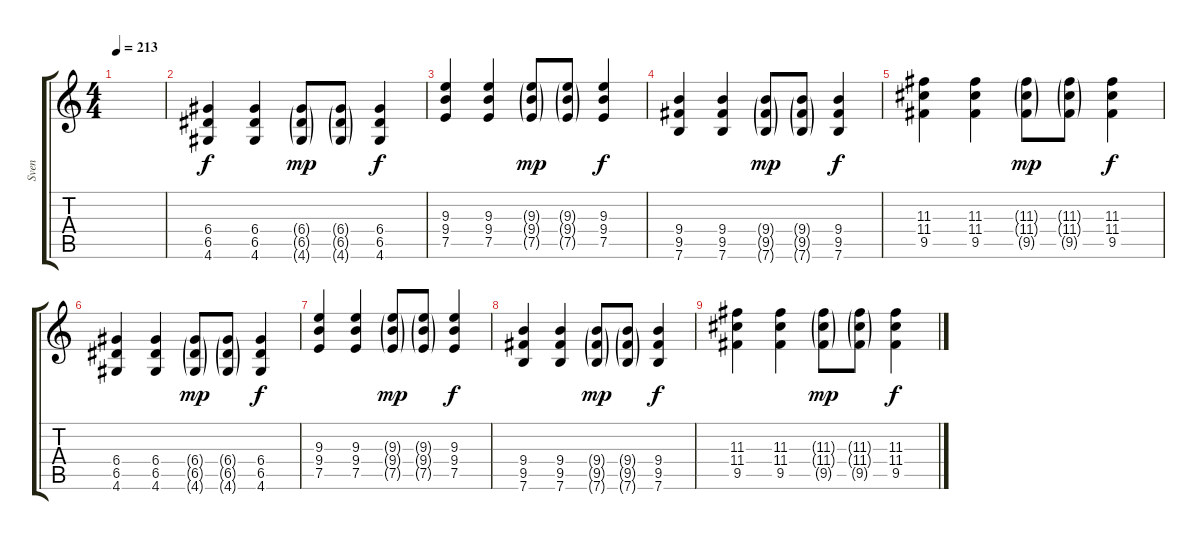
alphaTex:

\track ("Sven" "Sven") {instrument distortionguitar}
\staff {score tabs}
\tuning (E4 B3 G3 D3 A2 E2) {hide}
\ts (4 4)
\tempo 213
\clef g2
\ks c
|
(6.4 6.5 4.6).4 (6.4 6.5 4.6).4 (6.4{g} 6.5{g} 4.6{g}).8{dy mp} (6.4{g} 6.5{g} 4.6{g}).8 (6.4 6.5 4.6).4{dy f} |
(9.3 9.4 7.5).4 (9.3 9.4 7.5).4 (9.3{g} 9.4{g} 7.5{g}).8{dy mp} (9.3{g} 9.4{g} 7.5{g}).8 (9.3 9.4 7.5).4{dy f} |
(9.4 9.5 7.6).4 (9.4 9.5 7.6).4 (9.4{g} 9.5{g} 7.6{g}).8{dy mp} (9.4{g} 9.5{g} 7.6{g}).8 (9.4 9.5 7.6).4{dy f} |
(11.3 11.4 9.5).4 (11.3 11.4 9.5).4 (11.3{g} 11.4{g} 9.5{g}).8{dy mp} (11.3{g} 11.4{g} 9.5{g}).8 (11.3 11.4 9.5).4{dy f} |
(6.4 6.5 4.6).4 (6.4 6.5 4.6).4 (6.4{g} 6.5{g} 4.6{g}).8{dy mp} (6.4{g} 6.5{g} 4.6{g}).8 (6.4 6.5 4.6).4{dy f} |
(9.3 9.4 7.5).4 (9.3 9.4 7.5).4 (9.3{g} 9.4{g} 7.5{g}).8{dy mp} (9.3{g} 9.4{g} 7.5{g}).8 (9.3 9.4 7.5).4{dy f} |
(9.4 9.5 7.6).4 (9.4 9.5 7.6).4 (9.4{g} 9.5{g} 7.6{g}).8{dy mp} (9.4{g} 9.5{g} 7.6{g}).8 (9.4 9.5 7.6).4{dy f} |
(11.3 11.4 9.5).4 (11.3 11.4 9.5).4 (11.3{g} 11.4{g} 9.5{g}).8{dy mp} (11.3{g} 11.4{g} 9.5{g}).8 (11.3 11.4 9.5).4{dy f}
